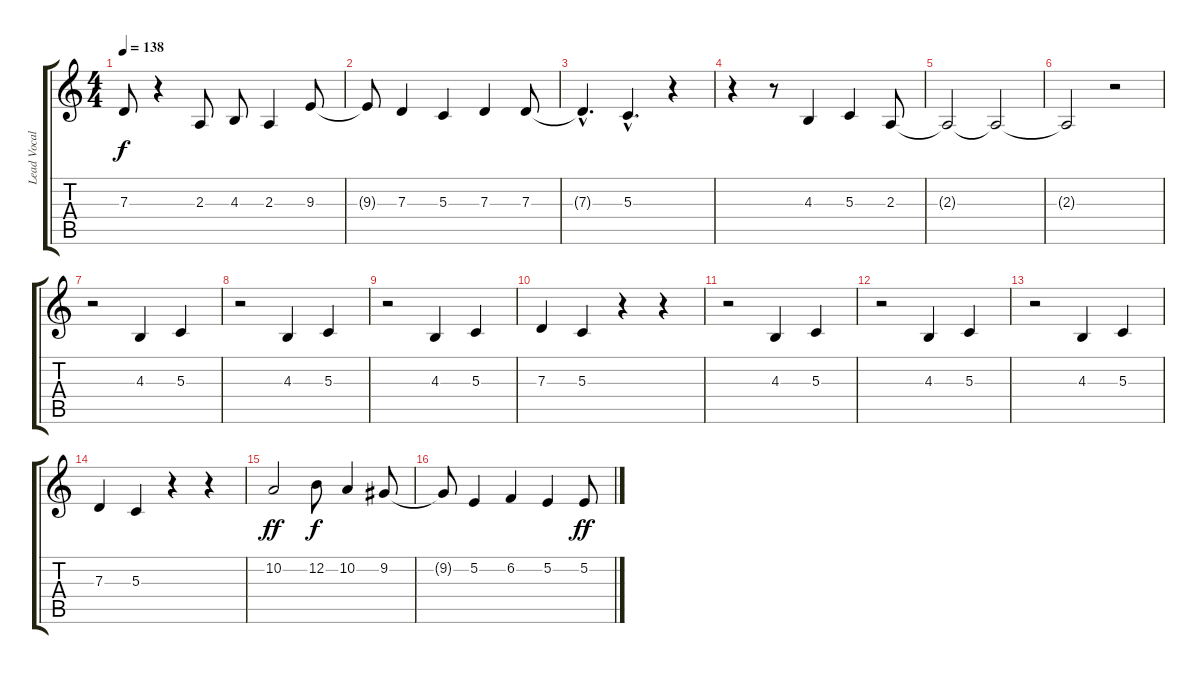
\track ("Lead Vocals" "Lead Vocal") {instrument tenorsax}
\staff {score tabs}
\tuning (E4 B3 G3 D3 A2 E2) {hide}
\ts (4 4)
\tempo 138
\clef g2
\ks c
7.3{t}.8{dy f} r.4 2.3.8 4.3.8 2.3.4 9.3.8 |
9.3{t}.8 7.3.4 5.3.4 7.3.4 7.3.8 |
7.3{hac t}.4{d} 5.3{hac}.4{d} r.4 |
r.4 r.8 4.3.4 5.3.4 2.3.8 |
2.3{t}.2 2.3{t}.2 |
2.3{t}.2 r.2 |
r.2 4.3.4 5.3.4 |
r.2 4.3.4 5.3.4 |
r.2 4.3.4 5.3.4 |
7.3.4 5.3.4 r.4 r.4 |
r.2 4.3.4 5.3.4 |
r.2 4.3.4 5.3.4 |
r.2 4.3.4 5.3.4 |
7.3.4 5.3.4 r.4 r.4 |
10.2.2{dy ff} 12.2.8{dy f} 10.2.4 9.2.8 |
9.2{t}.8 5.2.4 6.2.4 5.2.4 5.2.8{dy ff}
